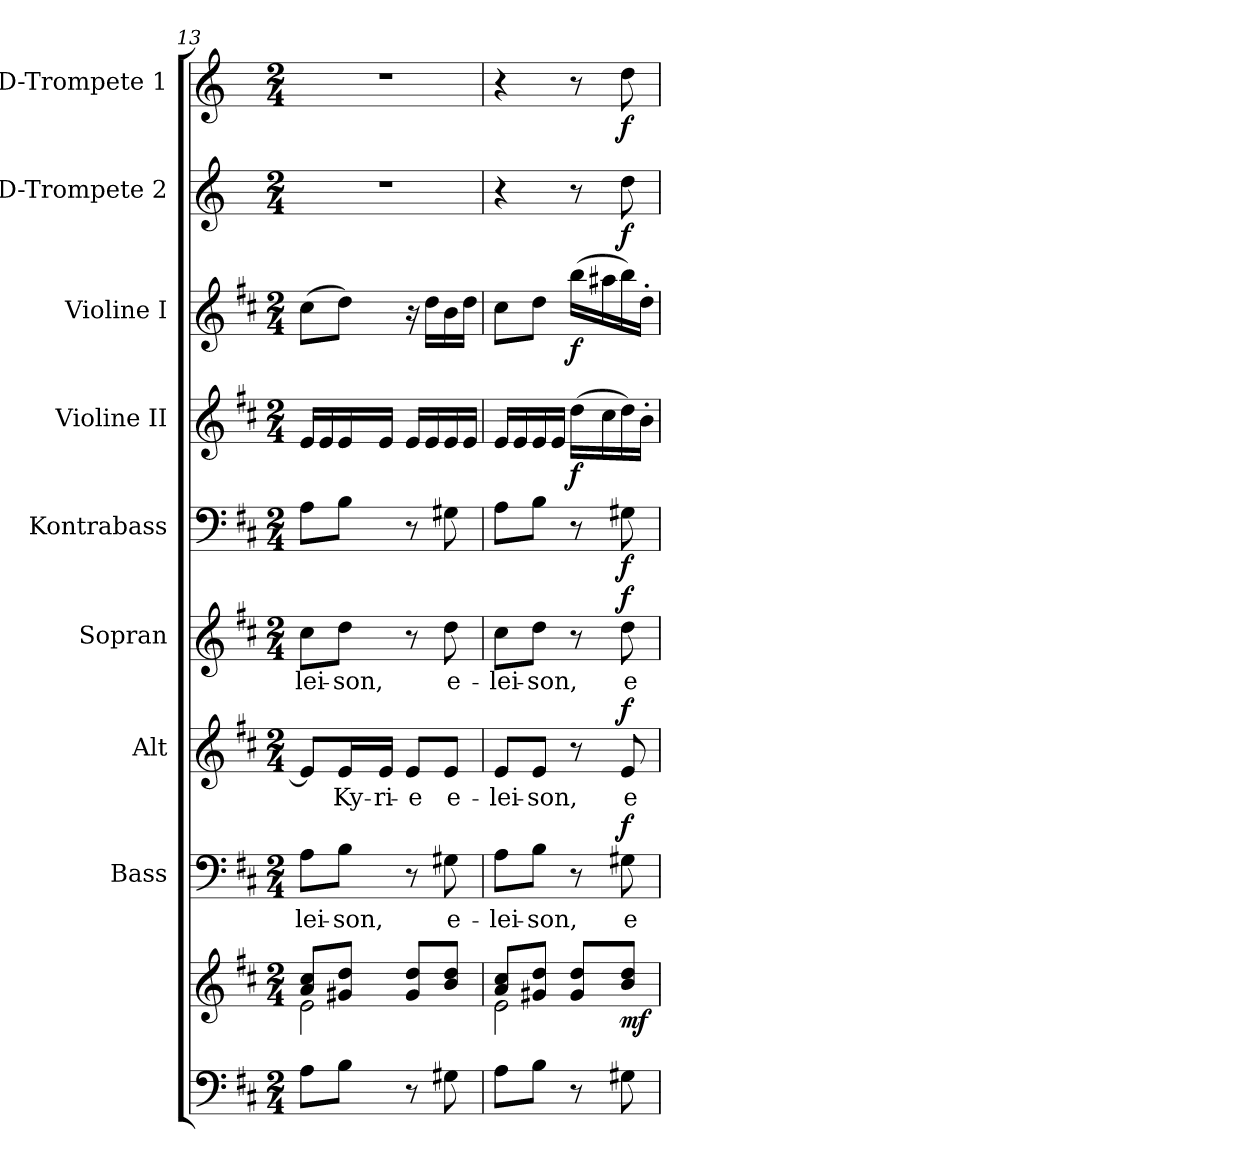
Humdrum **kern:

**kern	**kern	**dynam	**kern	**text	**dynam	**kern	**text	**dynam	**kern	**text	**dynam	**kern	**dynam	**kern	**dynam	**kern	**dynam	**kern	**dynam	**kern	**dynam
*part9	*part9	*part9	*part8	*part8	*part8	*part7	*part7	*part7	*part6	*part6	*part6	*part5	*part5	*part4	*part4	*part3	*part3	*part2	*part2	*part1	*part1
*staff10	*staff9	*staff9/10	*staff8	*staff8	*staff8	*staff7	*staff7	*staff7	*staff6	*staff6	*staff6	*staff5	*staff5	*staff4	*staff4	*staff3	*staff3	*staff2	*staff2	*staff1	*staff1
*	*	*	*I"Bass	*	*	*I"Alt	*	*	*I"Sopran	*	*	*I"Kontrabass	*	*I"Violine II	*	*I"Violine I	*	*I"D-Trompete 2	*	*I"D-Trompete 1	*
*	*	*	*I'B.	*	*	*I'A.	*	*	*I'S.	*	*	*I'Kb.	*	*I'Vl. II	*	*I'Vl. I	*	*I'D Trp. 2	*	*I'D Trp. 1	*
!!LO:PB:g=z
*clefF4	*clefG2	*	*clefF4	*	*	*clefG2	*	*	*clefG2	*	*	*clefF4	*	*clefG2	*	*clefG2	*	*clefG2	*	*clefG2	*
*	*	*	*	*	*	*	*	*	*	*	*	*ITrd7c12	*	*	*	*	*	*ITrd-1c-2	*	*ITrd-1c-2	*
*k[f#c#]	*k[f#c#]	*	*k[f#c#]	*	*	*k[f#c#]	*	*	*k[f#c#]	*	*	*k[f#c#]	*	*k[f#c#]	*	*k[f#c#]	*	*k[f#c#]	*	*k[f#c#]	*
*D:	*D:	*	*D:	*	*	*D:	*	*	*D:	*	*	*D:	*	*D:	*	*D:	*	*D:	*	*D:	*
*M2/4	*M2/4	*	*M2/4	*	*	*M2/4	*	*	*M2/4	*	*	*M2/4	*	*M2/4	*	*M2/4	*	*M2/4	*	*M2/4	*
=13	=13	=13	=13	=13	=13	=13	=13	=13	=13	=13	=13	=13	=13	=13	=13	=13	=13	=13	=13	=13	=13
*	*^	*	*	*	*	*	*	*	*	*	*	*	*	*	*	*	*	*	*	*	*
!	!	!	!	!	!LO:LY:b	!	!	!	!	!	!LO:LY:b	!	!	!	!	!	!	!	!	!	!	!
8A\L	8a/ 8cc#/L	2e\	.	8A\L	-lei-	.	8e/L]	.	.	8cc#\L	-lei-	.	8AA\L	.	16e/LL	.	(>8cc#\L	.	2r	.	2r	.
.	.	.	.	.	.	.	.	.	.	.	.	.	.	.	16e/	.	.	.	.	.	.	.
!	!	!	!	!	!LO:LY:b	!	!	!LO:LY:b	!	!	!LO:LY:b	!	!	!	!	!	!	!	!	!	!	!
8B\J	8g#X/ 8dd/J	.	.	8B\J	-son,	.	16e/L	Ky-	.	8dd\J	-son,	.	8BB\J	.	16e/	.	8dd\J)	.	.	.	.	.
!	!	!	!	!	!	!	!	!LO:LY:b	!	!	!	!	!	!	!	!	!	!	!	!	!	!
.	.	.	.	.	.	.	16e/JJ	-ri-	.	.	.	.	.	.	16e/JJ	.	.	.	.	.	.	.
!	!	!	!	!	!	!	!	!LO:LY:b	!	!	!	!	!	!	!	!	!	!	!	!	!	!
8r	8g#/ 8dd/L	.	.	8r	.	.	8e/L	-e	.	8r	.	.	8r	.	16e/LL	.	16r	.	.	.	.	.
.	.	.	.	.	.	.	.	.	.	.	.	.	.	.	16e/	.	16dd\LL	.	.	.	.	.
!	!	!	!	!	!LO:LY:b	!	!	!LO:LY:b	!	!	!LO:LY:b	!	!	!	!	!	!	!	!	!	!	!
8G#X\	8b/ 8dd/J	.	.	8G#X\	e-	.	8e/J	e-	.	8dd\	e-	.	8GG#X\	.	16e/	.	16b\	.	.	.	.	.
.	.	.	.	.	.	.	.	.	.	.	.	.	.	.	16e/JJ	.	16dd\JJ	.	.	.	.	.
=14	=14	=14	=14	=14	=14	=14	=14	=14	=14	=14	=14	=14	=14	=14	=14	=14	=14	=14	=14	=14	=14	=14
!	!	!	!	!	!LO:LY:b	!	!	!LO:LY:b	!	!	!LO:LY:b	!	!	!	!	!	!	!	!	!	!	!
8A\L	8a/ 8cc#/L	2e\	.	8A\L	-lei-	.	8e/L	-lei-	.	8cc#\L	-lei-	.	8AA\L	.	16e/LL	.	8cc#\L	.	4r	.	4r	.
.	.	.	.	.	.	.	.	.	.	.	.	.	.	.	16e/	.	.	.	.	.	.	.
!	!	!	!	!	!LO:LY:b	!	!	!LO:LY:b	!	!	!LO:LY:b	!	!	!	!	!	!	!	!	!	!	!
8B\J	8g#X/ 8dd/J	.	.	8B\J	-son,	.	8e/J	-son,	.	8dd\J	-son,	.	8BB\J	.	16e/	.	8dd\J	.	.	.	.	.
.	.	.	.	.	.	.	.	.	.	.	.	.	.	.	16e/JJ	.	.	.	.	.	.	.
!	!	!	!	!	!	!	!	!	!	!	!	!	!	!	!	!LO:DY:b	!	!LO:DY:b	!	!	!	!
8r	8g#/ 8dd/L	.	.	8r	.	.	8r	.	.	8r	.	.	8r	.	(>16dd\LL	f	(>16bb\LL	f	8r	.	8r	.
.	.	.	.	.	.	.	.	.	.	.	.	.	.	.	16cc#\	.	16aa#X\	.	.	.	.	.
!	!	!	!LO:DY:b	!	!LO:LY:b	!LO:DY:a	!	!LO:LY:b	!LO:DY:a	!	!LO:LY:b	!LO:DY:a	!	!LO:DY:b	!	!	!	!	!	!LO:DY:b	!	!LO:DY:b
8G#X\	8b/ 8dd/J	.	mf	8G#X\	e-	f	8e/	e-	f	8dd\	e-	f	8GG#X\	f	16dd\)	.	16bb\)	.	8ee\	f	8ee\	f
.	.	.	.	.	.	.	.	.	.	.	.	.	.	.	16b'>\JJ	.	16dd'>\JJ	.	.	.	.	.
*	*v	*v	*	*	*	*	*	*	*	*	*	*	*	*	*	*	*	*	*	*	*	*
=	=	=	=	=	=	=	=	=	=	=	=	=	=	=	=	=	=	=	=	=	=
*-	*-	*-	*-	*-	*-	*-	*-	*-	*-	*-	*-	*-	*-	*-	*-	*-	*-	*-	*-	*-	*-
